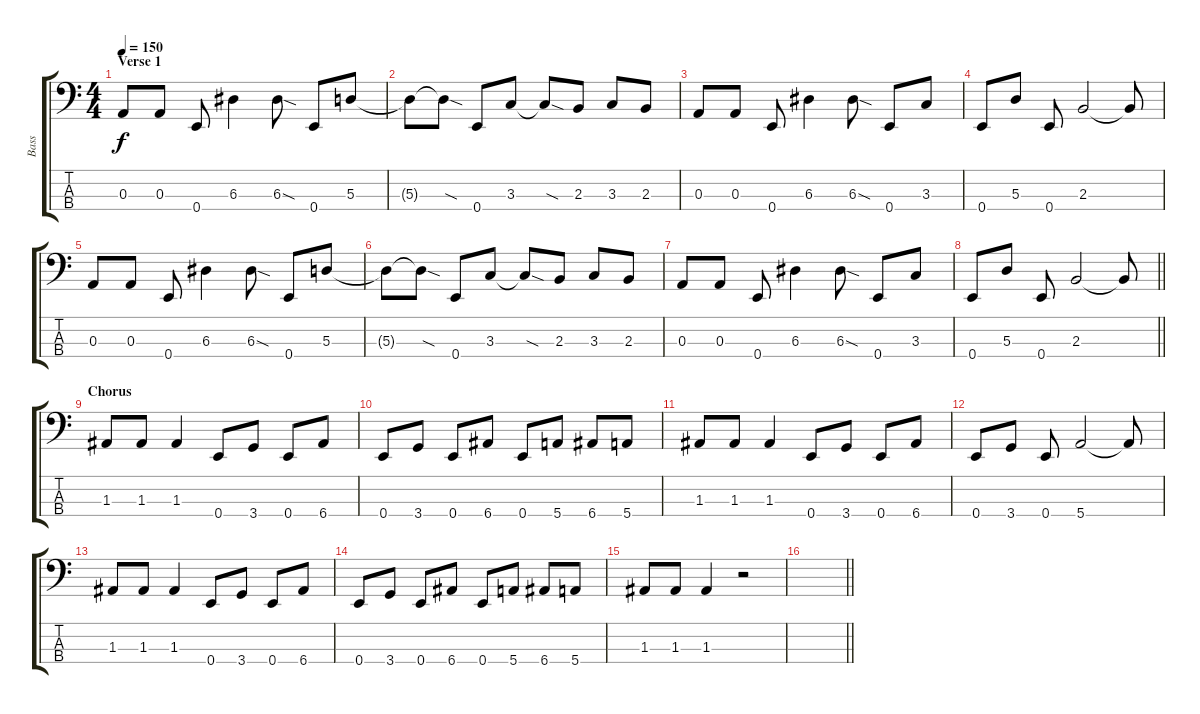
\track ("Bass" "Bass") {instrument electricbassfinger}
\staff {score tabs}
\tuning (G2 D2 A1 E1) {hide}
\ts (4 4)
\section ("" "Verse 1")
\tempo 150
\clef f4
\ks c
0.3.8{dy f} 0.3.8 0.4.8 6.3.4 6.3{sod}.8 0.4.8 5.3.8 |
5.3{t}.8 5.3{sod t}.8 0.4.8 3.3.8 3.3{sod t}.8 2.3.8 3.3.8 2.3.8 |
0.3.8 0.3.8 0.4.8 6.3.4 6.3{sod}.8 0.4.8 3.3.8 |
0.4.8 5.3.8 0.4.8 2.3.2 2.3{t}.8 |
0.3.8 0.3.8 0.4.8 6.3.4 6.3{sod}.8 0.4.8 5.3.8 |
5.3{t}.8 5.3{sod t}.8 0.4.8 3.3.8 3.3{sod t}.8 2.3.8 3.3.8 2.3.8 |
0.3.8 0.3.8 0.4.8 6.3.4 6.3{sod}.8 0.4.8 3.3.8 |
\barLineRight lightlight
0.4.8 5.3.8 0.4.8 2.3.2 2.3{t}.8 |
\section ("" "Chorus")
1.3.8 1.3.8 1.3.4 0.4.8 3.4.8 0.4.8 6.4.8 |
0.4.8 3.4.8 0.4.8 6.4.8 0.4.8 5.4.8 6.4.8 5.4.8 |
1.3.8 1.3.8 1.3.4 0.4.8 3.4.8 0.4.8 6.4.8 |
0.4.8 3.4.8 0.4.8 5.4.2 5.4{t}.8 |
1.3.8 1.3.8 1.3.4 0.4.8 3.4.8 0.4.8 6.4.8 |
0.4.8 3.4.8 0.4.8 6.4.8 0.4.8 5.4.8 6.4.8 5.4.8 |
1.3.8 1.3.8 1.3.4 r.2 |
\barLineRight lightlight
